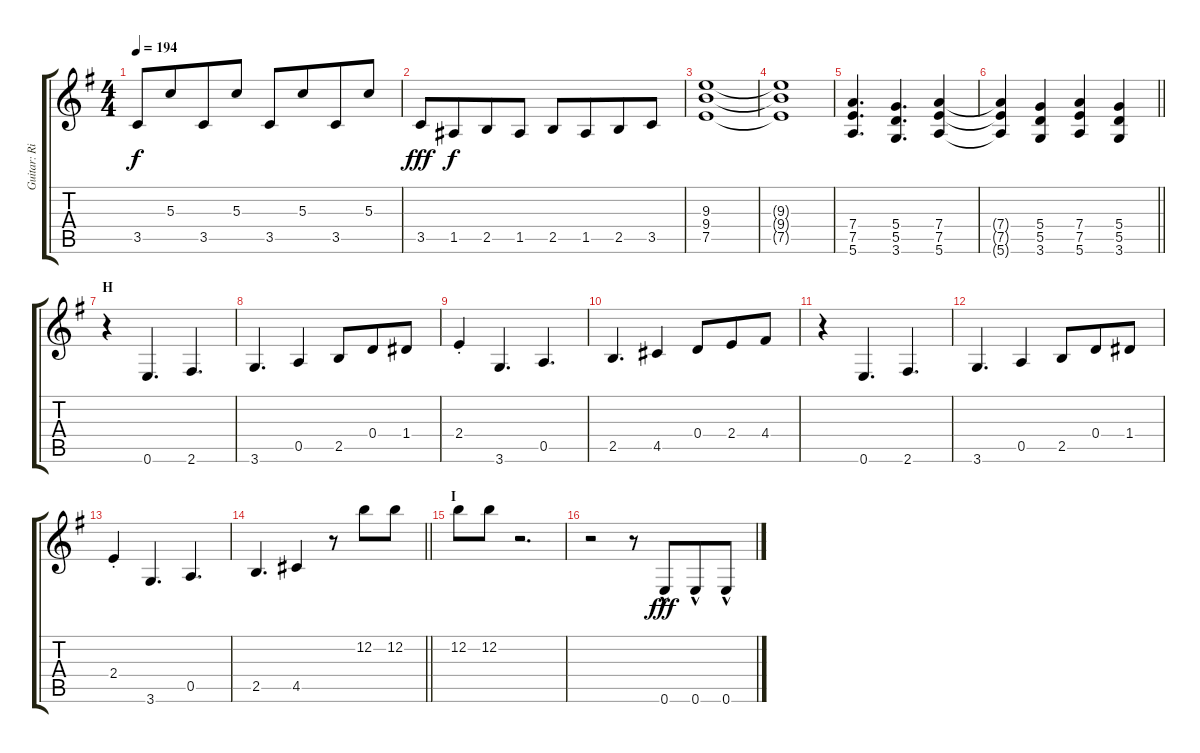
\track ("Guitar: Rik" "Guitar: Ri") {instrument distortionguitar}
\staff {score tabs}
\tuning (E4 B3 G3 D3 A2 E2) {hide}
\ts (4 4)
\tempo 194
\clef g2
\ks g
3.5.8{dy f} 5.3.8{beam merge} 3.5.8 5.3.8 3.5.8 5.3.8{beam merge} 3.5.8 5.3.8 |
3.5.8{dy fff} 1.5.8{dy f beam merge} 2.5.8 1.5.8 2.5.8 1.5.8{beam merge} 2.5.8 3.5.8 |
(9.3 9.4 7.5).1 |
(9.3{t} 9.4{t} 7.5{t}).1 |
(7.4 7.5 5.6).4{d} (5.4 5.5 3.6).4{d} (7.4 7.5 5.6).4 |
\barLineRight lightlight
(7.4{t} 7.5{t} 5.6{t}).4 (5.4 5.5 3.6).4 (7.4 7.5 5.6).4 (5.4 5.5 3.6).4 |
\section ("" "H")
r.4 0.6.4{d} 2.6.4{d} |
3.6.4{d} 0.5.4 2.5.8{beam merge} 0.4.8 1.4.8 |
2.4{st}.4 3.6.4{d} 0.5.4{d} |
2.5.4{d} 4.5.4 0.4.8{beam merge} 2.4.8 4.4.8 |
r.4 0.6.4{d} 2.6.4{d} |
3.6.4{d} 0.5.4 2.5.8{beam merge} 0.4.8 1.4.8 |
2.4{st}.4 3.6.4{d} 0.5.4{d} |
\barLineRight lightlight
2.5.4{d} 4.5.4 r.8 12.2.8 12.2.8 |
\section ("" "I")
12.2.8 12.2.8 r.2{d} |
r.2 r.8 0.6{hac}.8{dy fff beam merge} 0.6{hac}.8 0.6{hac}.8
